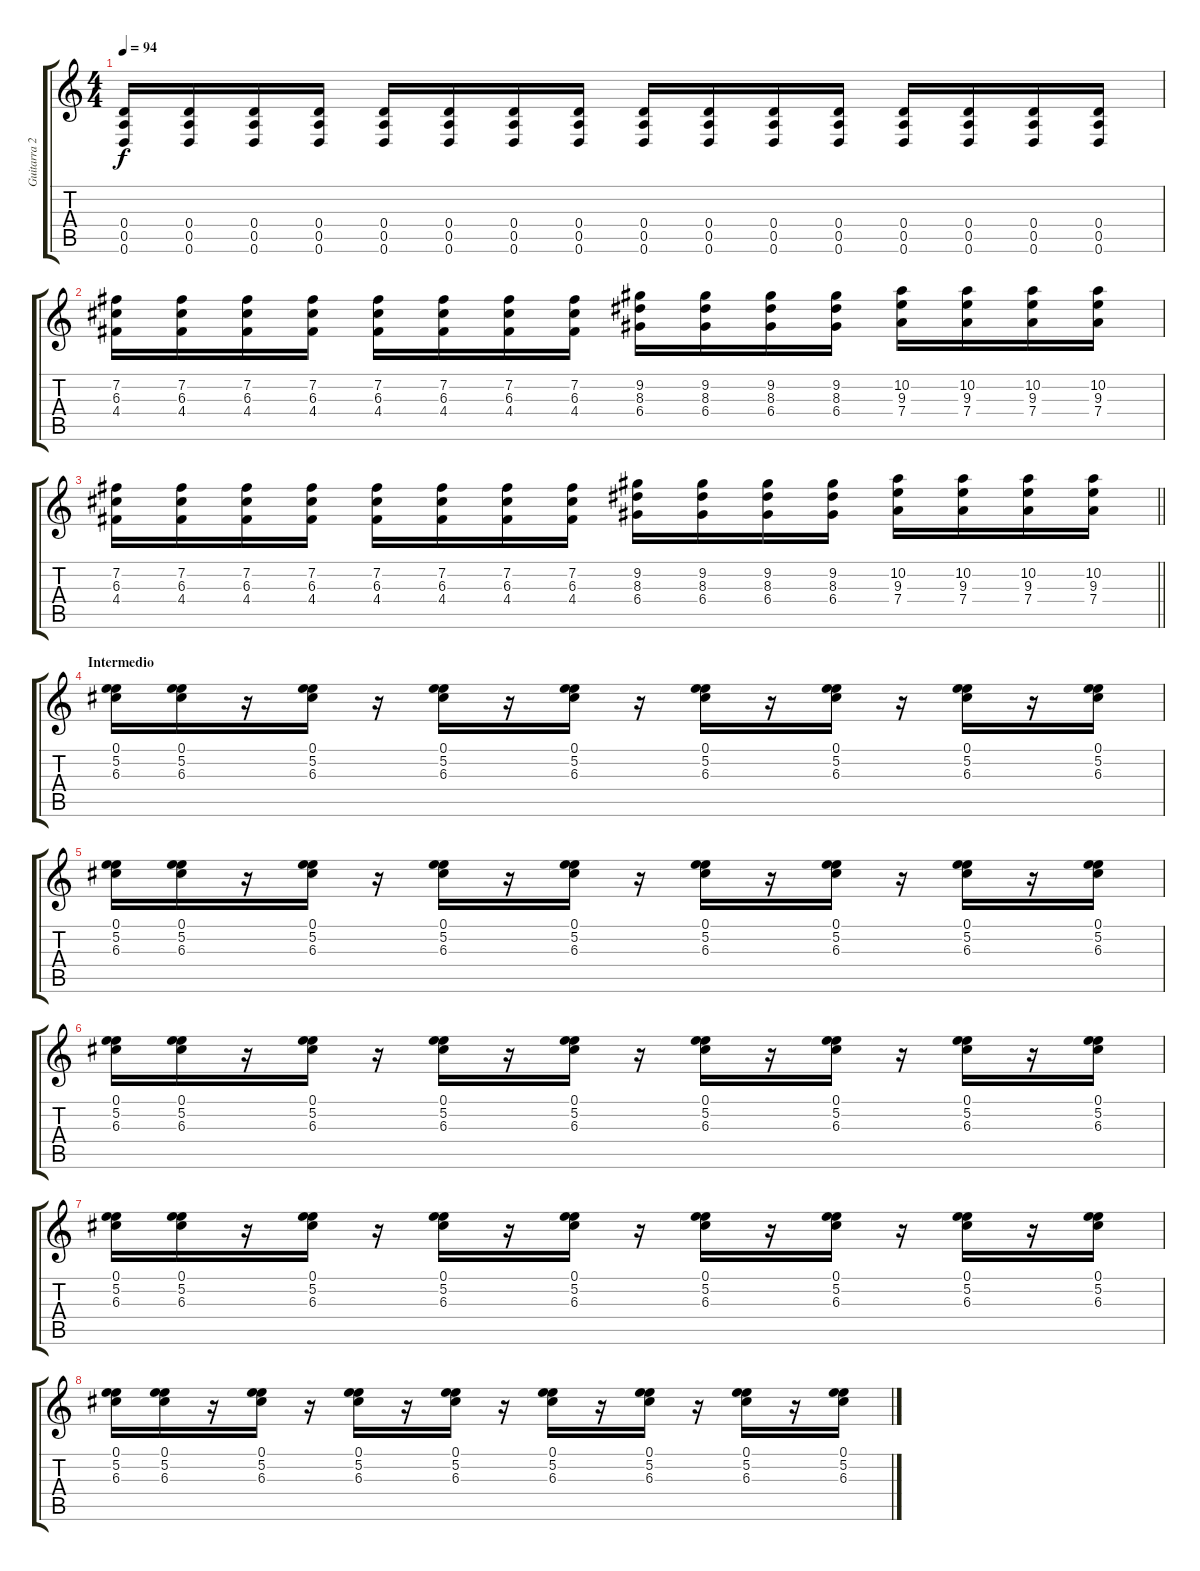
\track ("Guitarra 2" "Guitarra 2") {instrument distortionguitar}
\staff {score tabs}
\tuning (E4 B3 G3 D3 A2 D2) {hide}
\ts (4 4)
\tempo 94
\clef g2
\ks c
(0.4 0.5 0.6).16{dy f} (0.4 0.5 0.6).16 (0.4 0.5 0.6).16 (0.4 0.5 0.6).16 (0.4 0.5 0.6).16 (0.4 0.5 0.6).16 (0.4 0.5 0.6).16 (0.4 0.5 0.6).16 (0.4 0.5 0.6).16 (0.4 0.5 0.6).16 (0.4 0.5 0.6).16 (0.4 0.5 0.6).16 (0.4 0.5 0.6).16 (0.4 0.5 0.6).16 (0.4 0.5 0.6).16 (0.4 0.5 0.6).16 |
(7.2 6.3 4.4).16 (7.2 6.3 4.4).16 (7.2 6.3 4.4).16 (7.2 6.3 4.4).16 (7.2 6.3 4.4).16 (7.2 6.3 4.4).16 (7.2 6.3 4.4).16 (7.2 6.3 4.4).16 (9.2 8.3 6.4).16 (9.2 8.3 6.4).16 (9.2 8.3 6.4).16 (9.2 8.3 6.4).16 (10.2 9.3 7.4).16 (10.2 9.3 7.4).16 (10.2 9.3 7.4).16 (10.2 9.3 7.4).16 |
\barLineRight lightlight
(7.2 6.3 4.4).16 (7.2 6.3 4.4).16 (7.2 6.3 4.4).16 (7.2 6.3 4.4).16 (7.2 6.3 4.4).16 (7.2 6.3 4.4).16 (7.2 6.3 4.4).16 (7.2 6.3 4.4).16 (9.2 8.3 6.4).16 (9.2 8.3 6.4).16 (9.2 8.3 6.4).16 (9.2 8.3 6.4).16 (10.2 9.3 7.4).16 (10.2 9.3 7.4).16 (10.2 9.3 7.4).16 (10.2 9.3 7.4).16 |
\section ("" "Intermedio")
(0.1 5.2 6.3).16 (0.1 5.2 6.3).16 r.16 (0.1 5.2 6.3).16 r.16 (0.1 5.2 6.3).16 r.16 (0.1 5.2 6.3).16 r.16 (0.1 5.2 6.3).16 r.16 (0.1 5.2 6.3).16 r.16 (0.1 5.2 6.3).16 r.16 (0.1 5.2 6.3).16 |
(0.1 5.2 6.3).16 (0.1 5.2 6.3).16 r.16 (0.1 5.2 6.3).16 r.16 (0.1 5.2 6.3).16 r.16 (0.1 5.2 6.3).16 r.16 (0.1 5.2 6.3).16 r.16 (0.1 5.2 6.3).16 r.16 (0.1 5.2 6.3).16 r.16 (0.1 5.2 6.3).16 |
(0.1 5.2 6.3).16 (0.1 5.2 6.3).16 r.16 (0.1 5.2 6.3).16 r.16 (0.1 5.2 6.3).16 r.16 (0.1 5.2 6.3).16 r.16 (0.1 5.2 6.3).16 r.16 (0.1 5.2 6.3).16 r.16 (0.1 5.2 6.3).16 r.16 (0.1 5.2 6.3).16 |
(0.1 5.2 6.3).16 (0.1 5.2 6.3).16 r.16 (0.1 5.2 6.3).16 r.16 (0.1 5.2 6.3).16 r.16 (0.1 5.2 6.3).16 r.16 (0.1 5.2 6.3).16 r.16 (0.1 5.2 6.3).16 r.16 (0.1 5.2 6.3).16 r.16 (0.1 5.2 6.3).16 |
(0.1 5.2 6.3).16 (0.1 5.2 6.3).16 r.16 (0.1 5.2 6.3).16 r.16 (0.1 5.2 6.3).16 r.16 (0.1 5.2 6.3).16 r.16 (0.1 5.2 6.3).16 r.16 (0.1 5.2 6.3).16 r.16 (0.1 5.2 6.3).16 r.16 (0.1 5.2 6.3).16
